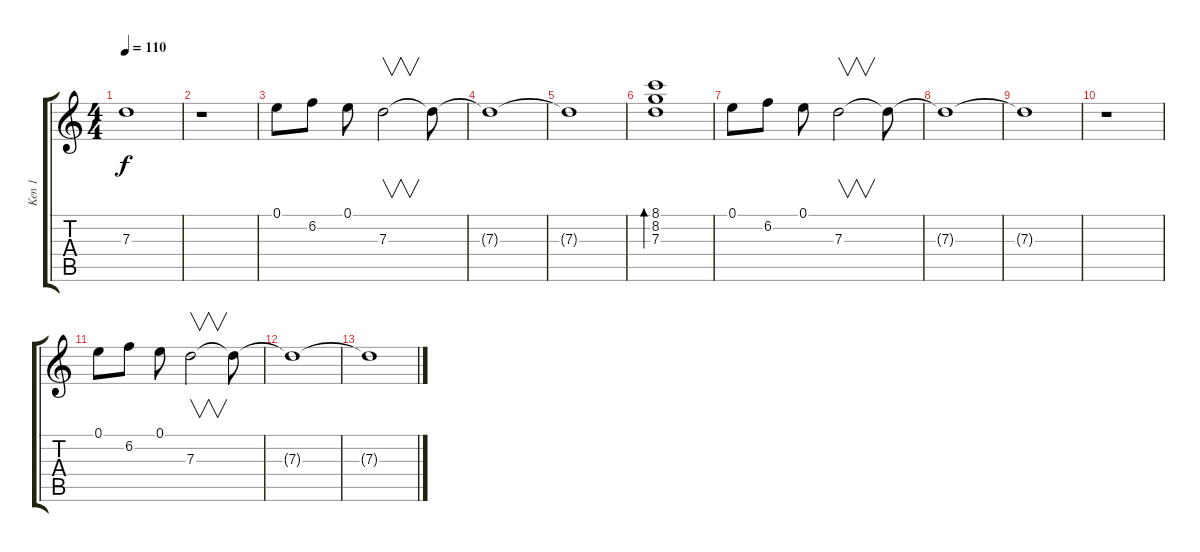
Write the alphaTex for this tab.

\track ("Ken 1" "Ken 1") {instrument electricguitarclean}
\staff {score tabs}
\tuning (E4 B3 G3 D3 A2 E2) {hide}
\ts (4 4)
\tempo 110
\clef g2
\ks c
7.3{t}.1{dy f} |
r.1 |
0.1.8 6.2.8 0.1.8 7.3.2{v} 7.3{t}.8 |
7.3{t}.1 |
7.3{t}.1 |
(8.1 8.2 7.3).1{bd 240} |
0.1.8 6.2.8 0.1.8 7.3.2{v} 7.3{t}.8 |
7.3{t}.1 |
7.3{t}.1 |
r.1 |
0.1.8 6.2.8 0.1.8 7.3.2{v} 7.3{t}.8 |
7.3{t}.1 |
7.3{t}.1
